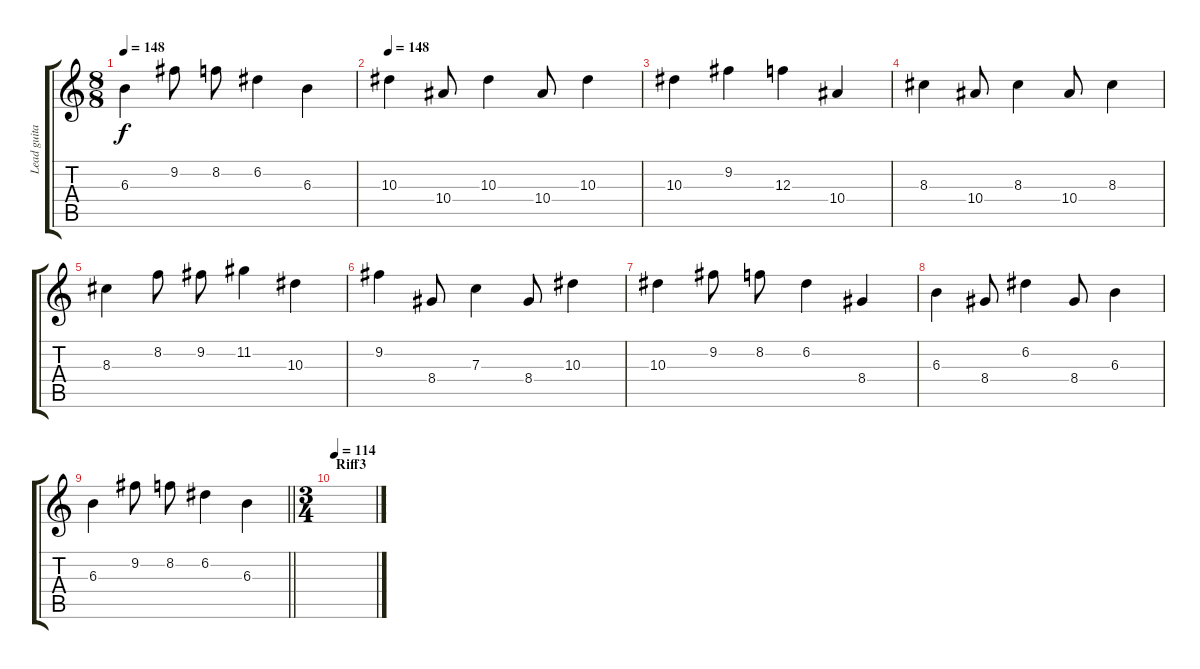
\track ("Lead guitar 2" "Lead guita") {instrument overdrivenguitar}
\staff {score tabs}
\tuning (D4 A3 F3 C3 G2 D2) {hide}
\ts (8 8)
\tempo 148
\clef g2
\ks c
6.3.4{dy f} 9.2.8 8.2.8 6.2.4 6.3.4 |
\tempo 148
10.3.4 10.4.8 10.3.4 10.4.8 10.3.4 |
10.3.4 9.2.4 12.3.4 10.4.4 |
8.3.4 10.4.8 8.3.4 10.4.8 8.3.4 |
8.3.4 8.2.8 9.2.8 11.2.4 10.3.4 |
9.2.4 8.4.8 7.3.4 8.4.8 10.3.4 |
10.3.4 9.2.8 8.2.8 6.2.4 8.4.4 |
6.3.4 8.4.8 6.2.4 8.4.8 6.3.4 |
\barLineRight lightlight
6.3.4 9.2.8 8.2.8 6.2.4 6.3.4 |
\ts (3 4)
\section ("" "Riff3")
\tempo 114
